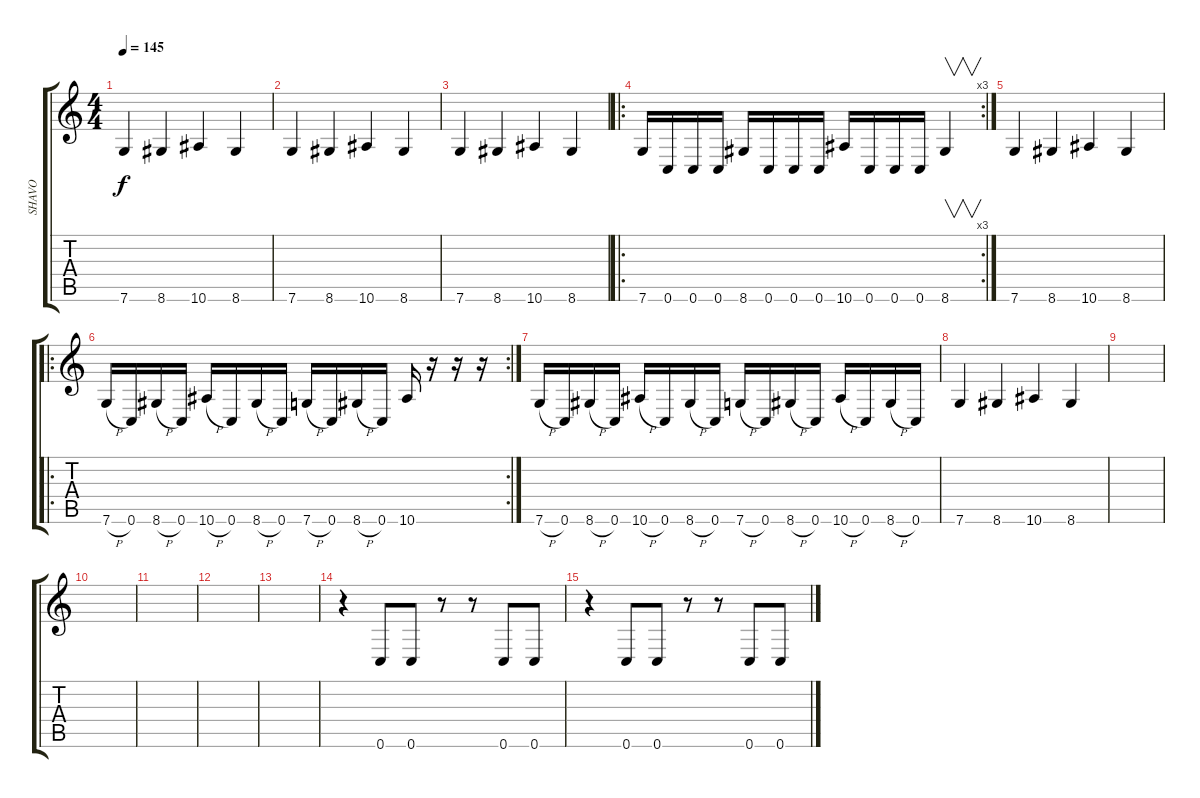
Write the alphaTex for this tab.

\track ("SHAVO" "SHAVO") {instrument electricbassfinger}
\staff {score tabs}
\tuning (D4 A3 F3 C3 G2 C2) {hide}
\ts (4 4)
\tempo 145
\clef g2
\ks c
7.6.4{dy f instrument electricbassfinger} 8.6.4 10.6.4 8.6.4 |
7.6.4 8.6.4 10.6.4 8.6.4 |
7.6.4 8.6.4 10.6.4 8.6.4 |
\ro
\rc 3
7.6.16 0.6.16 0.6.16 0.6.16 8.6.16 0.6.16 0.6.16 0.6.16 10.6.16 0.6.16 0.6.16 0.6.16 8.6.4{v} |
7.6.4 8.6.4 10.6.4 8.6.4 |
\ro
\rc 2
7.6{h}.16 0.6.16 8.6{h}.16 0.6.16 10.6{h}.16 0.6.16 8.6{h}.16 0.6.16 7.6{h}.16 0.6.16 8.6{h}.16 0.6.16 10.6.16 r.16 r.16 r.16 |
7.6{h}.16 0.6.16 8.6{h}.16 0.6.16 10.6{h}.16 0.6.16 8.6{h}.16 0.6.16 7.6{h}.16 0.6.16 8.6{h}.16 0.6.16 10.6{h}.16 0.6.16 8.6{h}.16 0.6.16 |
7.6.4 8.6.4 10.6.4 8.6.4 |
|
|
|
|
|
r.4 0.6.8 0.6.8 r.8 r.8 0.6.8 0.6.8 |
r.4 0.6.8 0.6.8 r.8 r.8 0.6.8 0.6.8
